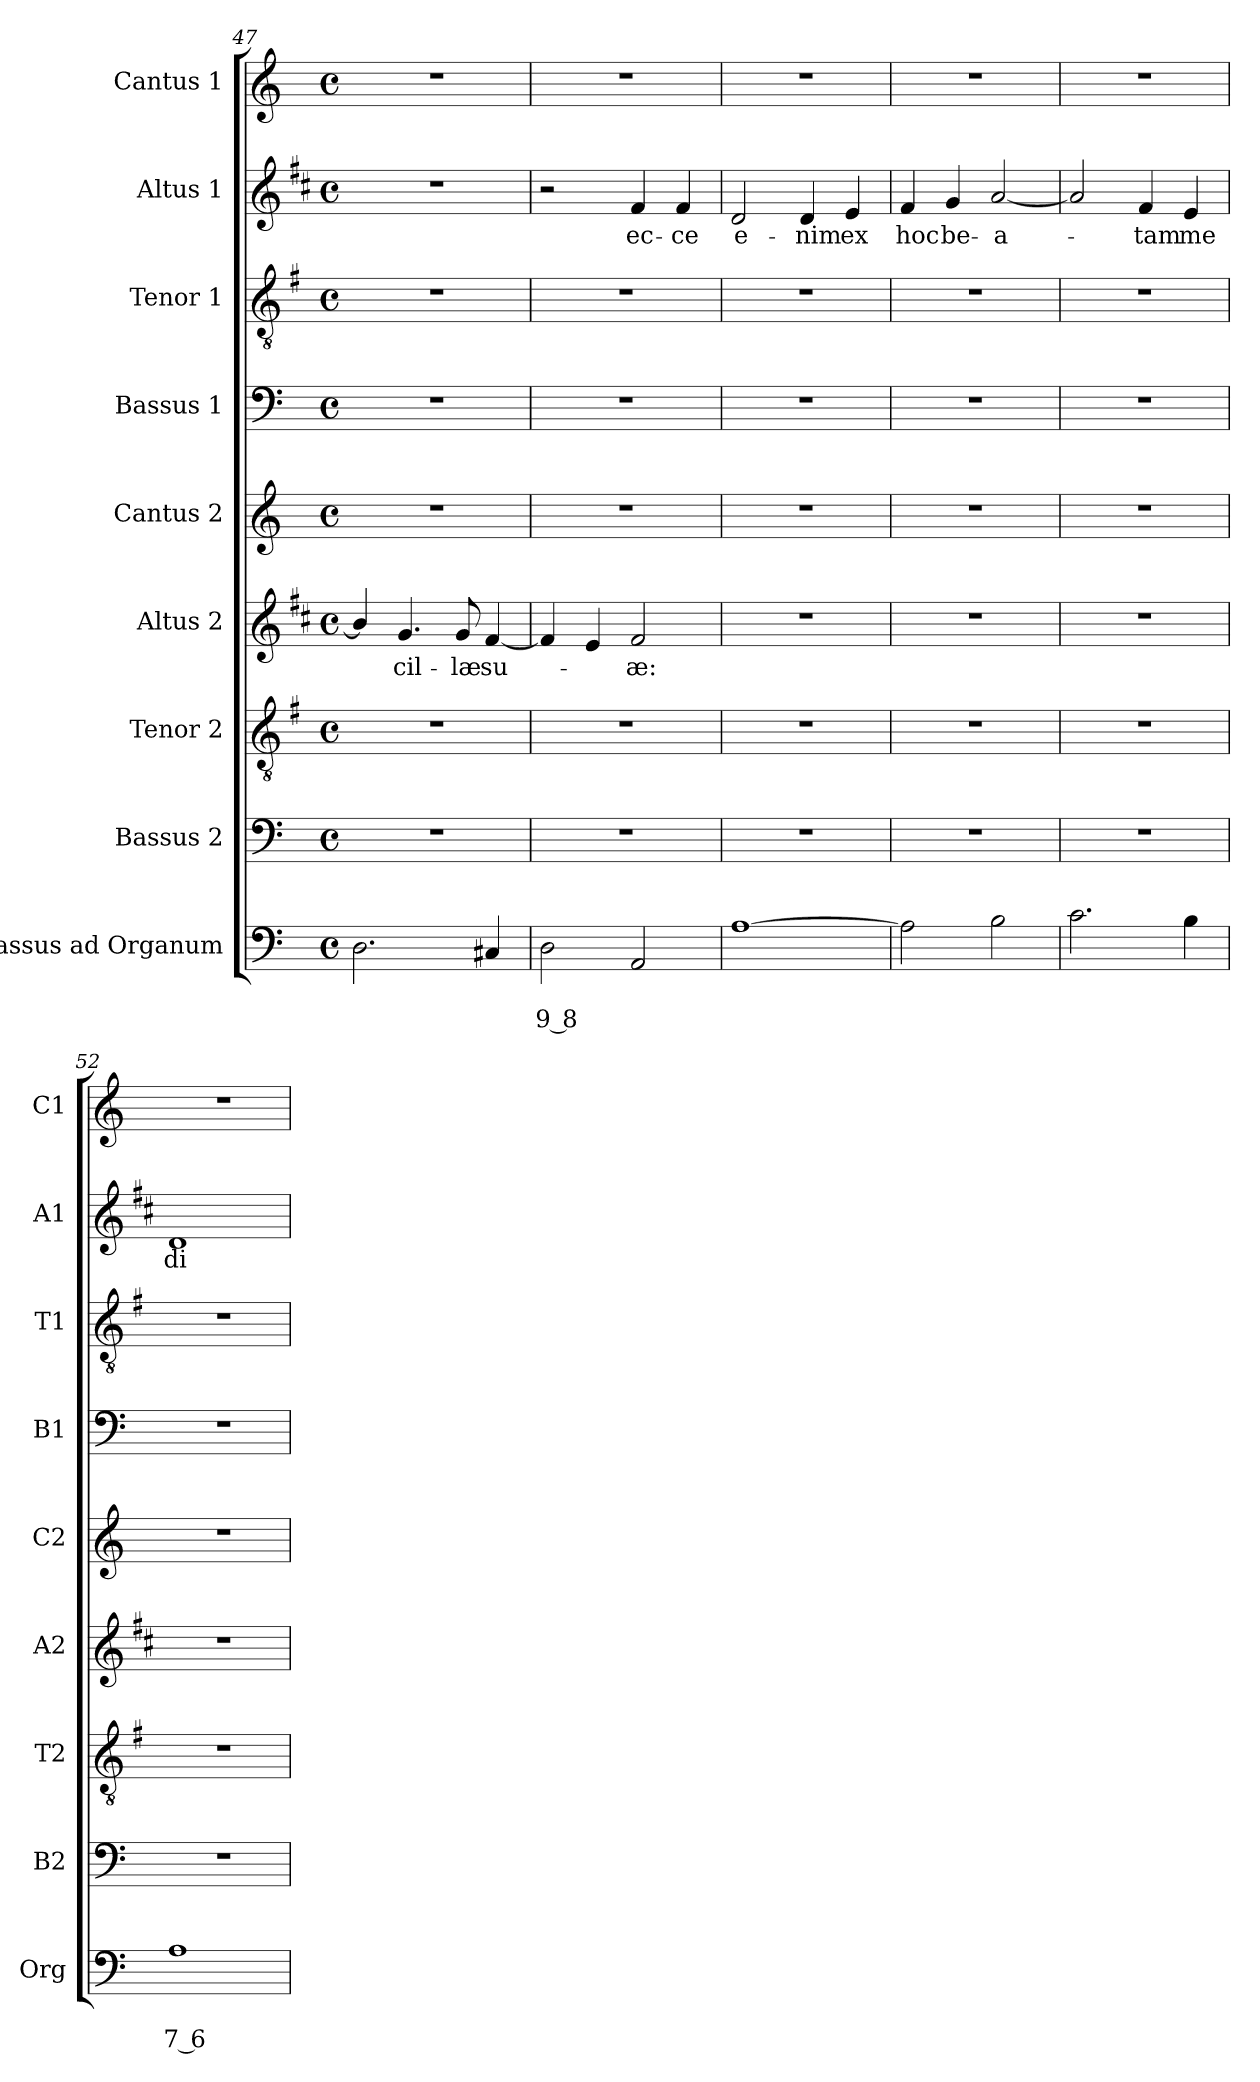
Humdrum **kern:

**kern	**text	**text	**kern	**kern	**kern	**text	**kern	**kern	**kern	**kern	**text	**kern
*part9	*part9	*part9	*part8	*part7	*part6	*part6	*part5	*part4	*part3	*part2	*part2	*part1
*staff9	*staff9	*staff9	*staff8	*staff7	*staff6	*staff6	*staff5	*staff4	*staff3	*staff2	*staff2	*staff1
*I"Bassus ad Organum	*	*	*I"Bassus 2	*I"Tenor 2	*I"Altus 2	*	*I"Cantus 2	*I"Bassus 1	*I"Tenor 1	*I"Altus 1	*	*I"Cantus 1
*I'Org	*	*	*I'B2	*I'T2	*I'A2	*	*I'C2	*I'B1	*I'T1	*I'A1	*	*I'C1
*clefF4	*	*	*clefF4	*clefGv2	*clefG2	*	*clefG2	*clefF4	*clefGv2	*clefG2	*	*clefG2
*	*	*	*	*ITrd4c7	*ITrd1c2	*	*	*	*ITrd4c7	*ITrd1c2	*	*
*k[]	*	*	*k[]	*k[]	*k[]	*	*k[]	*k[]	*k[]	*k[]	*	*k[]
*C:	*	*	*C:	*C:	*C:	*	*C:	*C:	*C:	*C:	*	*C:
*M4/4	*	*	*M4/4	*M4/4	*M4/4	*	*M4/4	*M4/4	*M4/4	*M4/4	*	*M4/4
*met(c)	*	*	*met(c)	*met(c)	*met(c)	*	*met(c)	*met(c)	*met(c)	*met(c)	*	*met(c)
=47	=47	=47	=47	=47	=47	=47	=47	=47	=47	=47	=47	=47
2.D\	.	.	1r	1r	4a/]	.	1r	1r	1r	1r	.	1r
!	!	!	!	!	!	!LO:LY:b	!	!	!	!	!	!
.	.	.	.	.	4.f/	-cil-	.	.	.	.	.	.
!	!	!	!	!	!	!LO:LY:b	!	!	!	!	!	!
.	.	.	.	.	8f/	-læ	.	.	.	.	.	.
!	!	!	!	!	!	!LO:LY:b	!	!	!	!	!	!
4C#X/	.	.	.	.	[4e/	su-	.	.	.	.	.	.
=48	=48	=48	=48	=48	=48	=48	=48	=48	=48	=48	=48	=48
!	!	!LO:LY:b	!	!	!	!	!	!	!	!	!	!
2D\	.	9 8	1r	1r	4e/]	.	1r	1r	1r	2r	.	1r
.	.	.	.	.	4d/	.	.	.	.	.	.	.
!	!	!	!	!	!	!LO:LY:b	!	!	!	!	!LO:LY:b	!
2AA/	.	.	.	.	2e/	-æ:	.	.	.	4e/	ec-	.
!	!	!	!	!	!	!	!	!	!	!	!LO:LY:b	!
.	.	.	.	.	.	.	.	.	.	4e/	-ce	.
=49	=49	=49	=49	=49	=49	=49	=49	=49	=49	=49	=49	=49
!	!	!	!	!	!	!	!	!	!	!	!LO:LY:b	!
[1A	.	.	1r	1r	1r	.	1r	1r	1r	2c/	e-	1r
!	!	!	!	!	!	!	!	!	!	!	!LO:LY:b	!
.	.	.	.	.	.	.	.	.	.	4c/	-nim	.
!	!	!	!	!	!	!	!	!	!	!	!LO:LY:b	!
.	.	.	.	.	.	.	.	.	.	4d/	ex	.
=50	=50	=50	=50	=50	=50	=50	=50	=50	=50	=50	=50	=50
!	!	!	!	!	!	!	!	!	!	!	!LO:LY:b	!
2A\]	.	.	1r	1r	1r	.	1r	1r	1r	4e/	hoc	1r
!	!	!	!	!	!	!	!	!	!	!	!LO:LY:b	!
.	.	.	.	.	.	.	.	.	.	4f/	be-	.
!	!	!	!	!	!	!	!	!	!	!	!LO:LY:b	!
2B\	.	.	.	.	.	.	.	.	.	[2g/	-a-	.
=51	=51	=51	=51	=51	=51	=51	=51	=51	=51	=51	=51	=51
2.c\	.	.	1r	1r	1r	.	1r	1r	1r	2g/]	.	1r
!	!	!	!	!	!	!	!	!	!	!	!LO:LY:b	!
.	.	.	.	.	.	.	.	.	.	4e/	-tam	.
!	!	!	!	!	!	!	!	!	!	!	!LO:LY:b	!
4B\	.	.	.	.	.	.	.	.	.	4d/	me	.
=52	=52	=52	=52	=52	=52	=52	=52	=52	=52	=52	=52	=52
!	!	!LO:LY:b	!	!	!	!	!	!	!	!	!LO:LY:b	!
1A	.	7 6	1r	1r	1r	.	1r	1r	1r	1c	di-	1r
=	=	=	=	=	=	=	=	=	=	=	=	=
*-	*-	*-	*-	*-	*-	*-	*-	*-	*-	*-	*-	*-
